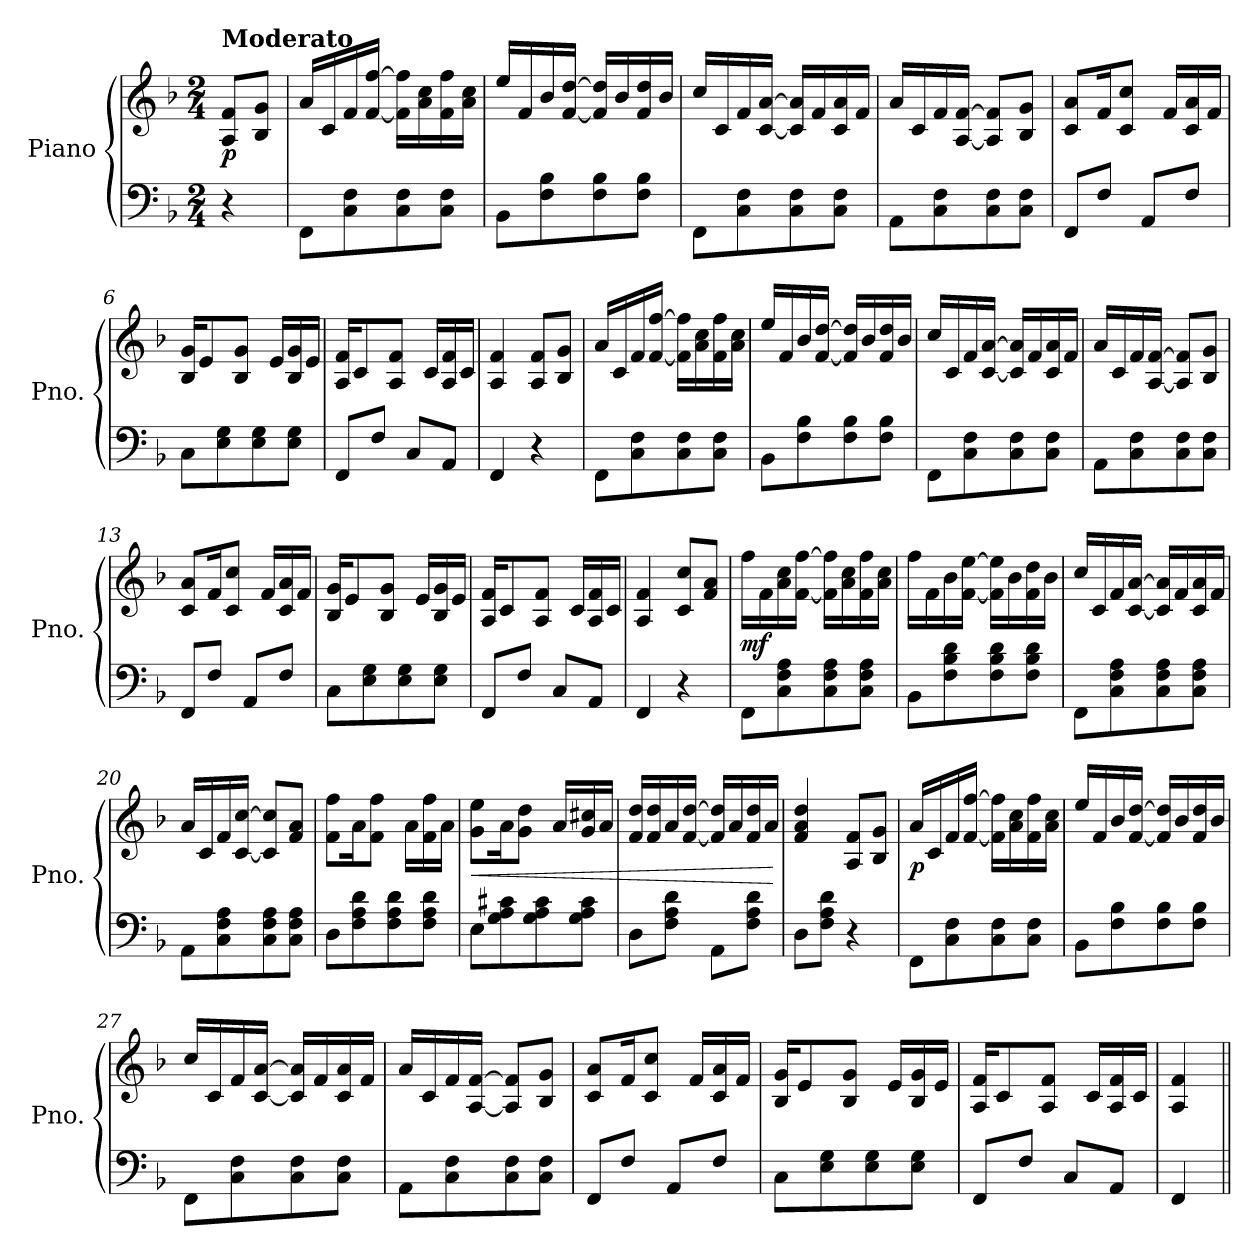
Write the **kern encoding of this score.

**kern	**kern	**dynam
*part1	*part1	*part1
*staff2	*staff1	*staff1/2
*I"Piano	*	*
*I'Pno.	*	*
*clefF4	*clefG2	*
*k[b-]	*k[b-]	*
*M2/4	*M2/4	*
=	=	=
!	!LO:TX:a:B:t=Moderato	!
!	!	!LO:DY:b
4r	8A/ 8f/L	p
.	8B-/ 8g/J	.
=1	=1	=1
8FF\L	16a/LL	.
.	16c/	.
8C\ 8F\	16f/	.
.	[16f/ [16ff/JJ	.
8C\ 8F\	16f\] 16ff\]LL	.
.	16a\ 16cc\	.
8C\ 8F\J	16f\ 16ff\	.
.	16a\ 16cc\JJ	.
=2	=2	=2
8BB-\L	16ee/LL	.
.	16f/	.
8F\ 8B-\	16b-/	.
.	[16f/ [16dd/JJ	.
8F\ 8B-\	16f/] 16dd/]LL	.
.	16b-/	.
8F\ 8B-\J	16f/ 16dd/	.
.	16b-/JJ	.
=3	=3	=3
8FF\L	16cc/LL	.
.	16c/	.
8C\ 8F\	16f/	.
.	[16c/ [16a/JJ	.
8C\ 8F\	16c/] 16a/]LL	.
.	16f/	.
8C\ 8F\J	16c/ 16a/	.
.	16f/JJ	.
!!LO:LB:g=z
=4	=4	=4
8AA\L	16a/LL	.
.	16c/	.
8C\ 8F\	16f/	.
.	[16A/ [16f/JJ	.
8C\ 8F\	8A/] 8f/]L	.
8C\ 8F\J	8B-/ 8g/J	.
=5	=5	=5
8FF/L	8c/ 8a/L	.
8F/J	16f/K	.
.	8c/ 8cc/J	.
8AA/L	.	.
.	16f/LL	.
8F/J	16c/ 16a/	.
.	16f/JJ	.
=6	=6	=6
8C\L	16B-/ 16g/KL	.
.	8e/	.
8E\ 8G\	.	.
.	8B-/ 8g/J	.
8E\ 8G\	.	.
.	16e/LL	.
8E\ 8G\J	16B-/ 16g/	.
.	16e/JJ	.
!!LO:LB:g=z
=7	=7	=7
8FF/L	16A/ 16f/KL	.
.	8c/	.
8F/J	.	.
.	8A/ 8f/J	.
8C/L	.	.
.	16c/LL	.
8AA/J	16A/ 16f/	.
.	16c/JJ	.
=8	=8	=8
4FF/	4A/ 4f/	.
4r	8A/ 8f/L	.
.	8B-/ 8g/J	.
=9	=9	=9
8FF\L	16a/LL	.
.	16c/	.
8C\ 8F\	16f/	.
.	[16f/ [16ff/JJ	.
8C\ 8F\	16f\] 16ff\]LL	.
.	16a\ 16cc\	.
8C\ 8F\J	16f\ 16ff\	.
.	16a\ 16cc\JJ	.
!!LO:LB:g=z
=10	=10	=10
8BB-\L	16ee/LL	.
.	16f/	.
8F\ 8B-\	16b-/	.
.	[16f/ [16dd/JJ	.
8F\ 8B-\	16f/] 16dd/]LL	.
.	16b-/	.
8F\ 8B-\J	16f/ 16dd/	.
.	16b-/JJ	.
=11	=11	=11
8FF\L	16cc/LL	.
.	16c/	.
8C\ 8F\	16f/	.
.	[16c/ [16a/JJ	.
8C\ 8F\	16c/] 16a/]LL	.
.	16f/	.
8C\ 8F\J	16c/ 16a/	.
.	16f/JJ	.
=12	=12	=12
8AA\L	16a/LL	.
.	16c/	.
8C\ 8F\	16f/	.
.	[16A/ [16f/JJ	.
8C\ 8F\	8A/] 8f/]L	.
8C\ 8F\J	8B-/ 8g/J	.
!!LO:LB:g=z
=13	=13	=13
8FF/L	8c/ 8a/L	.
8F/J	16f/K	.
.	8c/ 8cc/J	.
8AA/L	.	.
.	16f/LL	.
8F/J	16c/ 16a/	.
.	16f/JJ	.
=14	=14	=14
8C\L	16B-/ 16g/KL	.
.	8e/	.
8E\ 8G\	.	.
.	8B-/ 8g/J	.
8E\ 8G\	.	.
.	16e/LL	.
8E\ 8G\J	16B-/ 16g/	.
.	16e/JJ	.
=15	=15	=15
8FF/L	16A/ 16f/KL	.
.	8c/	.
8F/J	.	.
.	8A/ 8f/J	.
8C/L	.	.
.	16c/LL	.
8AA/J	16A/ 16f/	.
.	16c/JJ	.
=16	=16	=16
4FF/	4A/ 4f/	.
4r	8c/ 8cc/L	.
.	8f/ 8a/J	.
!!LO:PB:g=z
=17	=17	=17
!	!	!LO:DY:b
8FF\L	16ff\LL	mf
.	16f\	.
8C\ 8F\ 8A\	16a\ 16cc\	.
.	[16f\ [16ff\JJ	.
8C\ 8F\ 8A\	16f\] 16ff\]LL	.
.	16a\ 16cc\	.
8C\ 8F\ 8A\J	16f\ 16ff\	.
.	16a\ 16cc\JJ	.
=18	=18	=18
8BB-\L	16ff\LL	.
.	16f\	.
8F\ 8B-\ 8d\	16b-\	.
.	[16f\ [16ee\JJ	.
8F\ 8B-\ 8d\	16f\] 16ee\]LL	.
.	16b-\	.
8F\ 8B-\ 8d\J	16f\ 16dd\	.
.	16b-\JJ	.
=19	=19	=19
8FF\L	16cc/LL	.
.	16c/	.
8C\ 8F\ 8A\	16f/	.
.	[16c/ [16a/JJ	.
8C\ 8F\ 8A\	16c/] 16a/]LL	.
.	16f/	.
8C\ 8F\ 8A\J	16c/ 16a/	.
.	16f/JJ	.
=20	=20	=20
8AA\L	16a/LL	.
.	16c/	.
8C\ 8F\ 8A\	16f/	.
.	[16c/ [16cc/JJ	.
8C\ 8F\ 8A\	8c/] 8cc/]L	.
8C\ 8F\ 8A\J	8f/ 8a/J	.
!!LO:LB:g=z
=21	=21	=21
8D\L	8f\ 8ff\L	.
8F\ 8A\ 8d\	16a\K	.
.	8f\ 8ff\J	.
8F\ 8A\ 8d\	.	.
.	16a\LL	.
8F\ 8A\ 8d\J	16f\ 16ff\	.
.	16a\JJ	.
=22	=22	=22
!	!	!LO:HP:b
8E\L	8g\ 8ee\L	<
8G\ 8A\ 8c#X\	16a\K	.
.	8g\ 8dd\J	.
8G\ 8A\ 8c#\	.	.
.	16a/LL	.
8G\ 8A\ 8c#\J	16g/ 16cc#X/	.
.	16a/JJ	.
=23	=23	=23
8D\L	16f/ 16dd/LL	.
.	16f/ 16dd/	.
8F\ 8A\ 8d\J	16a/	.
.	[16f/ [16dd/JJ	.
8AA\L	16f/] 16dd/]LL	.
.	16a/	.
8F\ 8A\ 8d\J	16f/ 16dd/	.
.	16a/JJ	.
.	.	[
=24	=24	=24
8D\L	4f/ 4a/ 4dd/	.
8F\ 8A\ 8d\J	.	.
4r	8A/ 8f/L	.
.	8B-/ 8g/J	.
!!LO:LB:g=z
=25	=25	=25
!	!	!LO:DY:b
8FF\L	16a/LL	p
.	16c/	.
8C\ 8F\	16f/	.
.	[16f/ [16ff/JJ	.
8C\ 8F\	16f\] 16ff\]LL	.
.	16a\ 16cc\	.
8C\ 8F\J	16f\ 16ff\	.
.	16a\ 16cc\JJ	.
=26	=26	=26
8BB-\L	16ee/LL	.
.	16f/	.
8F\ 8B-\	16b-/	.
.	[16f/ [16dd/JJ	.
8F\ 8B-\	16f/] 16dd/]LL	.
.	16b-/	.
8F\ 8B-\J	16f/ 16dd/	.
.	16b-/JJ	.
=27	=27	=27
8FF\L	16cc/LL	.
.	16c/	.
8C\ 8F\	16f/	.
.	[16c/ [16a/JJ	.
8C\ 8F\	16c/] 16a/]LL	.
.	16f/	.
8C\ 8F\J	16c/ 16a/	.
.	16f/JJ	.
=28	=28	=28
8AA\L	16a/LL	.
.	16c/	.
8C\ 8F\	16f/	.
.	[16A/ [16f/JJ	.
8C\ 8F\	8A/] 8f/]L	.
8C\ 8F\J	8B-/ 8g/J	.
!!LO:LB:g=z
=29	=29	=29
8FF/L	8c/ 8a/L	.
8F/J	16f/K	.
.	8c/ 8cc/J	.
8AA/L	.	.
.	16f/LL	.
8F/J	16c/ 16a/	.
.	16f/JJ	.
=30	=30	=30
8C\L	16B-/ 16g/KL	.
.	8e/	.
8E\ 8G\	.	.
.	8B-/ 8g/J	.
8E\ 8G\	.	.
.	16e/LL	.
8E\ 8G\J	16B-/ 16g/	.
.	16e/JJ	.
=31	=31	=31
8FF/L	16A/ 16f/KL	.
.	8c/	.
8F/J	.	.
.	8A/ 8f/J	.
8C/L	.	.
.	16c/LL	.
8AA/J	16A/ 16f/	.
.	16c/JJ	.
=32	=32	=32
4FF/	4A/ 4f/	.
=||	=||	=||
*-	*-	*-
